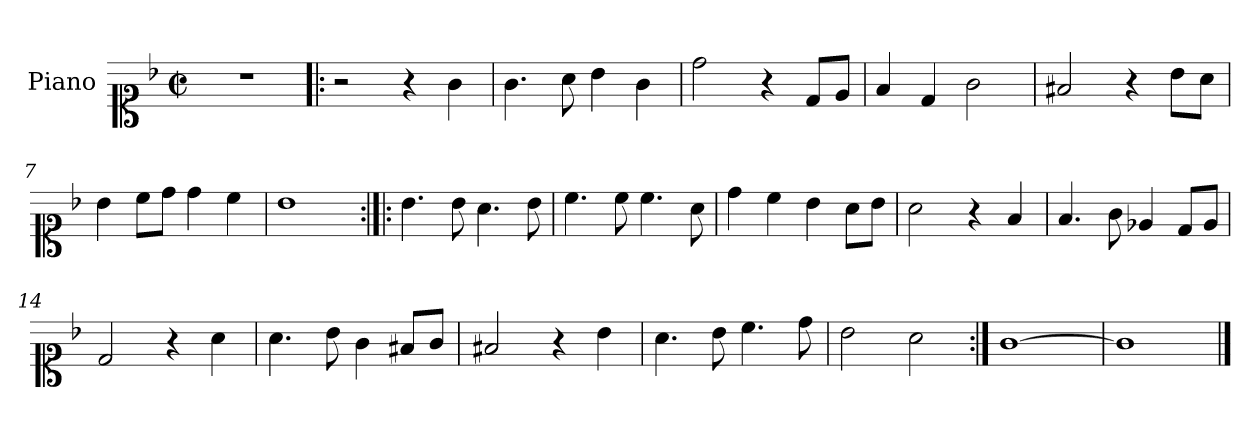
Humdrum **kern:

**kern
*part1
*staff1
*I"Piano
*I'Pno.
*clefC1
*k[b-]
*M2/2
*met(c|)
=1
1r
=2!|:
2r
4r
4g\
=3
4.g\
8a\
4b-\
4g\
=4
2dd\
4r
8d/L
8e/J
=5
4f/
4d/
2g\
=6
2f#X/
4r
8b-\L
8a\J
=7
4b-\
8cc\L
8dd\J
4dd\
4cc\
=8
1b-
=9:|!|:
4.b-\
8b-\
4.a\
8b-\
!!LO:LB:g=z
=10
4.cc\
8cc\
4.cc\
8a\
=11
4dd\
4cc\
4b-\
8a\L
8b-\J
=12
2a\
4r
4f/
=13
4.f/
8g\
4e-X/
8d/L
8e-/J
=14
2d/
4r
4a\
=15
4.a\
8b-\
4g\
8f#X/L
8g/J
=16
2f#X/
4r
4b-\
!!LO:LB:g=z
=17
4.a\
8b-\
4.cc\
8dd\
=18
2b-\
2a\
=19:|!
[1g
=20
1g]
==
*-
